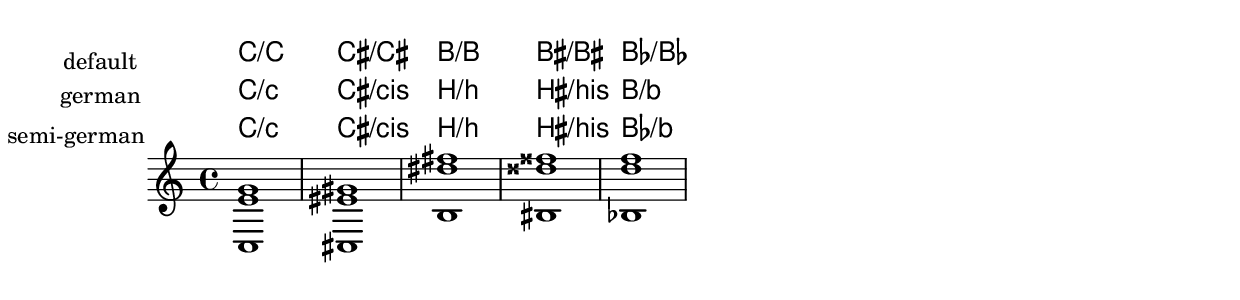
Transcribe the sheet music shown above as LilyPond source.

%% Do not edit this file; it is auto-generated from LSR http://lsr.dsi.unimi.it
%% This file is in the public domain.
\version "2.11.53"

\header {
  lsrtags = "chords"

  texidoces = "
La nomenclatura inglesa (predeterminada) para los acordes del
cifrado americano se puede cambiar por la alemana
(@code{\germanChords} sustituye B y Bes por H y B) o por la semi-alemana
(@code{\semiGermanChords} sustituye B y Bes por H y Bb).

"
  doctitlees = "Cambiar la nomenclatura de los acordes del cifrado americano por la notación alemana o semi-alemana"

  texidoc = "
The english naming of chords (default) can be changed to german 
(@code{\\germanChords} replaces B and Bes to H and B) or semi-german 
(@code{\\semiGermanChords} replaces B and Bes to H and Bb).




"
  doctitle = "Changing the chord names to German or semi-German notation"
} % begin verbatim
music = \chordmode {
  c1/c cis/cis
  b/b bis/bis bes/bes
} 

%% The following is only here to print the names of the
%% chords styles; it can be removed if you do not need to
%% print them.

\layout {
  \context {\ChordNames \consists Instrument_name_engraver }
}

<<
  \new ChordNames {
    \set ChordNames.instrumentName = #"default"
    \music
  }
  \new ChordNames {
    \set ChordNames.instrumentName = #"german"
    \germanChords \music }
  \new ChordNames {
    \set ChordNames.instrumentName = #"semi-german"
    \semiGermanChords \music }
  \context Voice { \music }
>>
